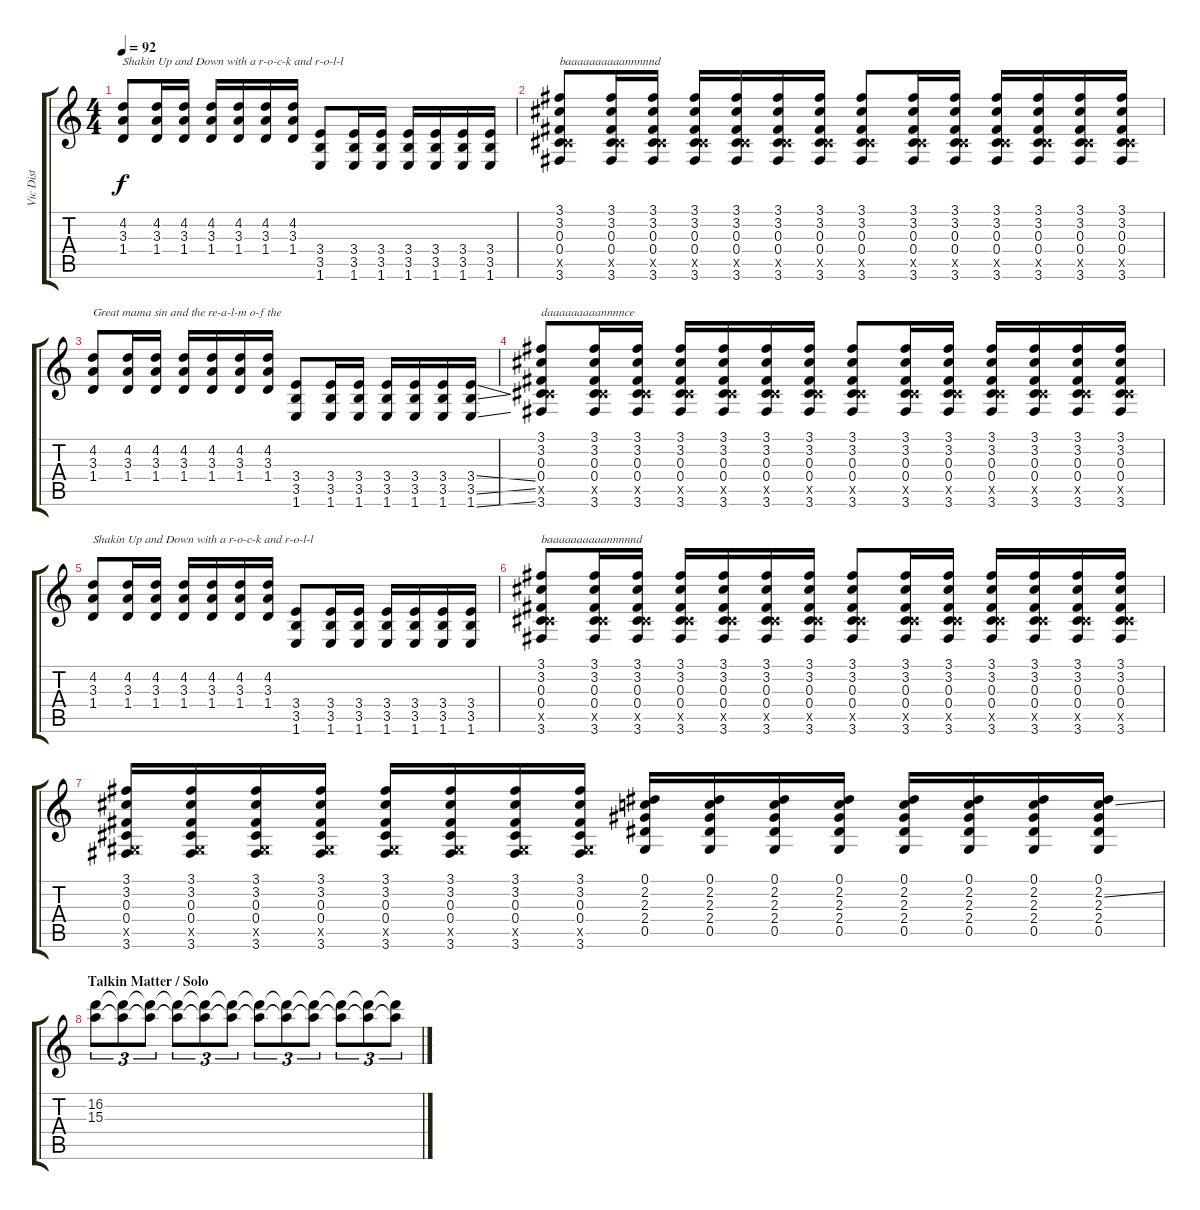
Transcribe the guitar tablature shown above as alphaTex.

\track ("Vic Dist" "Vic Dist") {instrument distortionguitar}
\staff {score tabs}
\tuning (Eb4 Bb3 Gb3 Db3 Ab2 Eb2) {hide}
\ts (4 4)
\tempo 92
\clef g2
\ks c
(4.2 3.3 1.4).8{txt "Shakin Up and Down with a r-o-c-k and r-o-l-l " dy f} (4.2 3.3 1.4).16 (4.2 3.3 1.4).16 (4.2 3.3 1.4).16 (4.2 3.3 1.4).16 (4.2 3.3 1.4).16 (4.2 3.3 1.4).16 (3.4 3.5 1.6).8 (3.4 3.5 1.6).16 (3.4 3.5 1.6).16 (3.4 3.5 1.6).16 (3.4 3.5 1.6).16 (3.4 3.5 1.6).16 (3.4 3.5 1.6).16 |
(3.1 3.2 0.3 0.4 5.5{x} 3.6).8{txt "baaaaaaaaaannnnnd"} (3.1 3.2 0.3 0.4 5.5{x} 3.6).16 (3.1 3.2 0.3 0.4 5.5{x} 3.6).16 (3.1 3.2 0.3 0.4 5.5{x} 3.6).16 (3.1 3.2 0.3 0.4 5.5{x} 3.6).16 (3.1 3.2 0.3 0.4 5.5{x} 3.6).16 (3.1 3.2 0.3 0.4 5.5{x} 3.6).16 (3.1 3.2 0.3 0.4 5.5{x} 3.6).8 (3.1 3.2 0.3 0.4 5.5{x} 3.6).16 (3.1 3.2 0.3 0.4 5.5{x} 3.6).16 (3.1 3.2 0.3 0.4 5.5{x} 3.6).16 (3.1 3.2 0.3 0.4 5.5{x} 3.6).16 (3.1 3.2 0.3 0.4 5.5{x} 3.6).16 (3.1 3.2 0.3 0.4 5.5{x} 3.6).16 |
(4.2 3.3 1.4).8{txt "Great mama sin and the re-a-l-m o-f the "} (4.2 3.3 1.4).16 (4.2 3.3 1.4).16 (4.2 3.3 1.4).16 (4.2 3.3 1.4).16 (4.2 3.3 1.4).16 (4.2 3.3 1.4).16 (3.4 3.5 1.6).8 (3.4 3.5 1.6).16 (3.4 3.5 1.6).16 (3.4 3.5 1.6).16 (3.4 3.5 1.6).16 (3.4 3.5 1.6).16 (3.4{ss} 3.5{ss} 1.6{ss}).16 |
(3.1 3.2 0.3 0.4 5.5{x} 3.6).8{txt "daaaaaaaaannnnce"} (3.1 3.2 0.3 0.4 5.5{x} 3.6).16 (3.1 3.2 0.3 0.4 5.5{x} 3.6).16 (3.1 3.2 0.3 0.4 5.5{x} 3.6).16 (3.1 3.2 0.3 0.4 5.5{x} 3.6).16 (3.1 3.2 0.3 0.4 5.5{x} 3.6).16 (3.1 3.2 0.3 0.4 5.5{x} 3.6).16 (3.1 3.2 0.3 0.4 5.5{x} 3.6).8 (3.1 3.2 0.3 0.4 5.5{x} 3.6).16 (3.1 3.2 0.3 0.4 5.5{x} 3.6).16 (3.1 3.2 0.3 0.4 5.5{x} 3.6).16 (3.1 3.2 0.3 0.4 5.5{x} 3.6).16 (3.1 3.2 0.3 0.4 5.5{x} 3.6).16 (3.1 3.2 0.3 0.4 5.5{x} 3.6).16 |
(4.2 3.3 1.4).8{txt "Shakin Up and Down with a r-o-c-k and r-o-l-l "} (4.2 3.3 1.4).16 (4.2 3.3 1.4).16 (4.2 3.3 1.4).16 (4.2 3.3 1.4).16 (4.2 3.3 1.4).16 (4.2 3.3 1.4).16 (3.4 3.5 1.6).8 (3.4 3.5 1.6).16 (3.4 3.5 1.6).16 (3.4 3.5 1.6).16 (3.4 3.5 1.6).16 (3.4 3.5 1.6).16 (3.4 3.5 1.6).16 |
(3.1 3.2 0.3 0.4 5.5{x} 3.6).8{txt "baaaaaaaaaannnnnd"} (3.1 3.2 0.3 0.4 5.5{x} 3.6).16 (3.1 3.2 0.3 0.4 5.5{x} 3.6).16 (3.1 3.2 0.3 0.4 5.5{x} 3.6).16 (3.1 3.2 0.3 0.4 5.5{x} 3.6).16 (3.1 3.2 0.3 0.4 5.5{x} 3.6).16 (3.1 3.2 0.3 0.4 5.5{x} 3.6).16 (3.1 3.2 0.3 0.4 5.5{x} 3.6).8 (3.1 3.2 0.3 0.4 5.5{x} 3.6).16 (3.1 3.2 0.3 0.4 5.5{x} 3.6).16 (3.1 3.2 0.3 0.4 5.5{x} 3.6).16 (3.1 3.2 0.3 0.4 5.5{x} 3.6).16 (3.1 3.2 0.3 0.4 5.5{x} 3.6).16 (3.1 3.2 0.3 0.4 5.5{x} 3.6).16 |
(3.1 3.2 0.3 0.4 0.5{x} 3.6).16 (3.1 3.2 0.3 0.4 0.5{x} 3.6).16 (3.1 3.2 0.3 0.4 0.5{x} 3.6).16 (3.1 3.2 0.3 0.4 0.5{x} 3.6).16 (3.1 3.2 0.3 0.4 0.5{x} 3.6).16 (3.1 3.2 0.3 0.4 0.5{x} 3.6).16 (3.1 3.2 0.3 0.4 0.5{x} 3.6).16 (3.1 3.2 0.3 0.4 0.5{x} 3.6).16 (0.1 2.2 2.3 2.4 0.5).16 (0.1 2.2 2.3 2.4 0.5).16 (0.1 2.2 2.3 2.4 0.5).16 (0.1 2.2 2.3 2.4 0.5).16 (0.1 2.2 2.3 2.4 0.5).16 (0.1 2.2 2.3 2.4 0.5).16 (0.1 2.2 2.3 2.4 0.5).16 (0.1 2.2{ss} 2.3 2.4 0.5).16 |
\section ("" "Talkin Matter / Solo")
(16.2 15.3).8{tu (3 2) volume 16 balance 0} (16.2{t} 15.3{t}).8{tu (3 2)} (16.2{t} 15.3{t}).8{tu (3 2)} (16.2{t} 15.3{t}).8{tu (3 2)} (16.2{t} 15.3{t}).8{tu (3 2)} (16.2{t} 15.3{t}).8{tu (3 2)} (16.2{t} 15.3{t}).8{tu (3 2)} (16.2{t} 15.3{t}).8{tu (3 2)} (16.2{t} 15.3{t}).8{tu (3 2)} (16.2{t} 15.3{t}).8{tu (3 2)} (16.2{t} 15.3{t}).8{tu (3 2)} (16.2{t} 15.3{t}).8{tu (3 2)}
